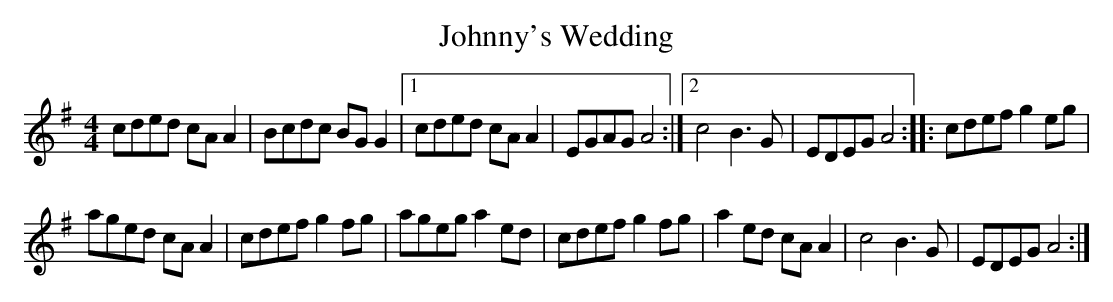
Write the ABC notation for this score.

X:1
T:Johnny's Wedding
M:4/4
L:1/8
K:G
cded cAA2 | Bcdc BGG2 |1cded cAA2 | EGAG A4 :|2 c4 B3G | EDEG A4::cdef g2eg |
aged cAA2 | cdef g2fg | ageg a2ed| cdef g2fg | a2ed cAA2 | c4 B3G | EDEG A4 :|
